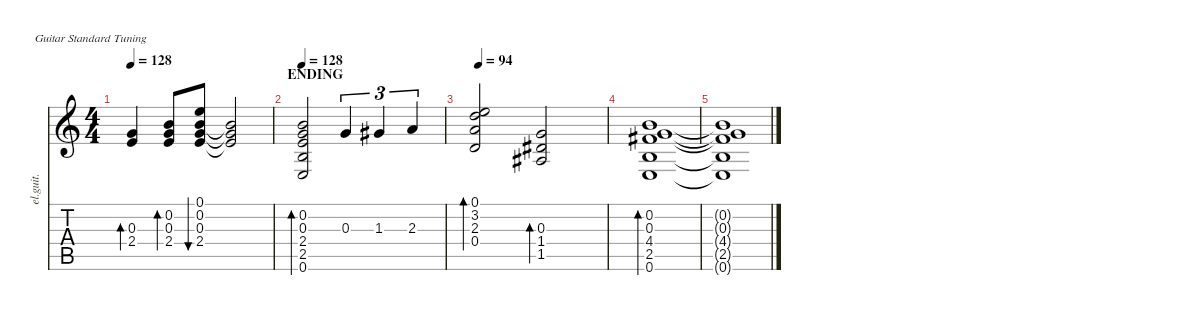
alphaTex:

\defaultSystemsLayout 4
\hideDynamics
\bracketExtendMode nobrackets
\otherSystemsTrackNameOrientation horizontal
\track ("Gtr.2" "el.guit.") {defaultSystemsLayout 8 instrument electricguitarclean}
\staff {score tabs}
\tuning (E4 B3 G3 D3 A2 E2)
\ts (4 4)
\tempo 128
\clef g2
\ks c
(0.3 2.4).4{bd 120 dy mp beam Up} (0.2 0.3 2.4).8{bd 30 beam Up} (0.1 0.2 0.3 2.4).8{bu 30 dy ff beam Up} (0.2{t} 0.3{t} 2.4{t}).2{dy f beam Up} |
\section ("" "ENDING")
\tempo 128
(0.2 0.3 2.4 2.5 0.6).2{bd 60 beam Up} 0.3.4{tu (3 2) dy mf beam Up} 1.3{acc #}.4{tu (3 2) dy f beam Up} 2.3.4{tu (3 2) dy fff beam Up} |
\tempo 94
(0.1 3.2 2.3 0.4).2{bd 120 dy f beam Up} (0.3 1.4{acc #} 1.5{acc #}).2{bd 60 dy ff beam Up} |
(0.2 0.3 4.4{acc #} 2.5 0.6).1{bd 120 dy mf beam Up} |
(0.2{t} 0.3{t} 4.4{t acc #} 2.5{t} 0.6{t}).1{dy f beam Up}
